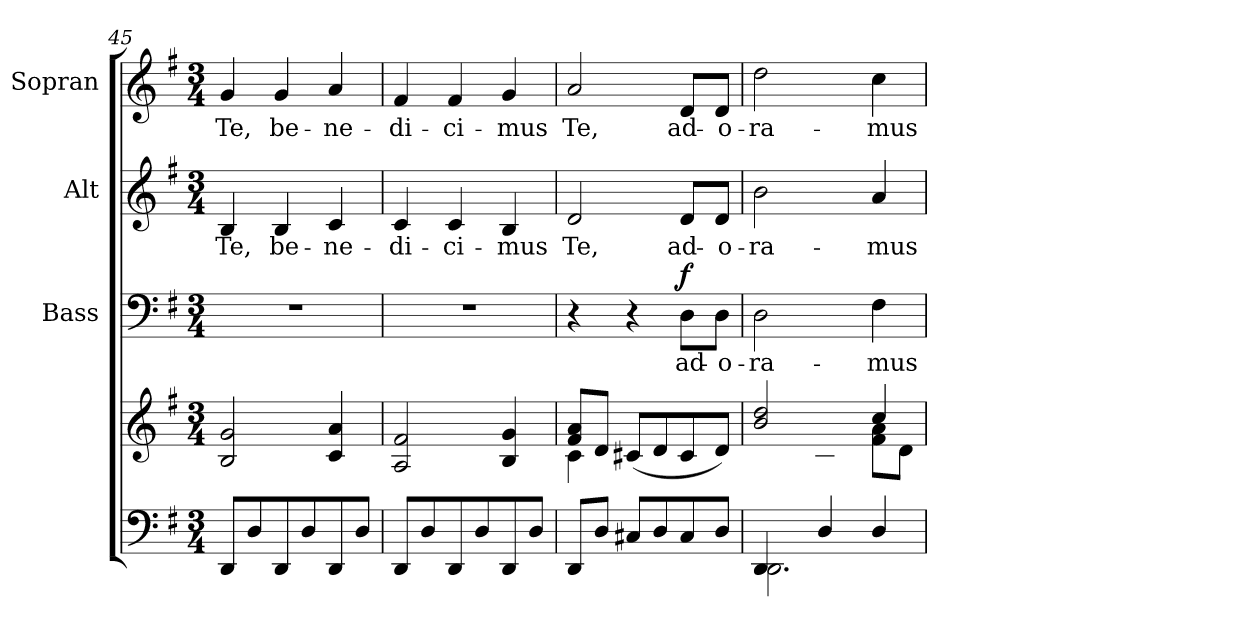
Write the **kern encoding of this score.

**kern	**kern	**kern	**text	**dynam	**kern	**text	**kern	**text
*part4	*part4	*part3	*part3	*part3	*part2	*part2	*part1	*part1
*staff5	*staff4	*staff3	*staff3	*staff3	*staff2	*staff2	*staff1	*staff1
*	*	*I"Bass	*	*	*I"Alt	*	*I"Sopran	*
*	*	*I'B.	*	*	*I'A.	*	*I'S.	*
*clefF4	*clefG2	*clefF4	*	*	*clefG2	*	*clefG2	*
*k[f#]	*k[f#]	*k[f#]	*	*	*k[f#]	*	*k[f#]	*
*G:	*G:	*G:	*	*	*G:	*	*G:	*
*M3/4	*M3/4	*M3/4	*	*	*M3/4	*	*M3/4	*
=45	=45	=45	=45	=45	=45	=45	=45	=45
!	!	!	!	!	!	!LO:LY:b	!	!LO:LY:b
8DD/L	2B/ 2g/	2.r	.	.	4B/	Te,	4g/	Te,
8D/	.	.	.	.	.	.	.	.
!	!	!	!	!	!	!LO:LY:b	!	!LO:LY:b
8DD/	.	.	.	.	4B/	be-	4g/	be-
8D/	.	.	.	.	.	.	.	.
!	!	!	!	!	!	!LO:LY:b	!	!LO:LY:b
8DD/	4c/ 4a/	.	.	.	4c/	-ne-	4a/	-ne-
8D/J	.	.	.	.	.	.	.	.
=46	=46	=46	=46	=46	=46	=46	=46	=46
!	!	!	!	!	!	!LO:LY:b	!	!LO:LY:b
8DD/L	2A/ 2f#/	2.r	.	.	4c/	-di-	4f#/	-di-
8D/	.	.	.	.	.	.	.	.
!	!	!	!	!	!	!LO:LY:b	!	!LO:LY:b
8DD/	.	.	.	.	4c/	-ci-	4f#/	-ci-
8D/	.	.	.	.	.	.	.	.
!	!	!	!	!	!	!LO:LY:b	!	!LO:LY:b
8DD/	4B/ 4g/	.	.	.	4B/	-mus	4g/	-mus
8D/J	.	.	.	.	.	.	.	.
=47	=47	=47	=47	=47	=47	=47	=47	=47
*	*^	*	*	*	*	*	*	*
!	!	!	!	!	!	!	!LO:LY:b	!	!LO:LY:b
8DD/L	8f#/ 8a/L	4c\	4r	.	.	2d/	Te,	2a/	Te,
8D/J	8d/J	.	.	.	.	.	.	.	.
8C#X/L	(<8c#X/L	2ryy	4r	.	.	.	.	.	.
8D/	8d/	.	.	.	.	.	.	.	.
!	!	!	!	!LO:LY:b	!LO:DY:a	!	!LO:LY:b	!	!LO:LY:b
8C#/	8c#/	.	8D\L	ad-	f	8d/L	ad-	8d/L	ad-
!	!	!	!	!LO:LY:b	!	!	!LO:LY:b	!	!LO:LY:b
8D/J	8d/J)	.	8D\J	-o-	.	8d/J	-o-	8d/J	-o-
=48	=48	=48	=48	=48	=48	=48	=48	=48	=48
*^	*	*	*	*	*	*	*	*	*
!	!	!	!	!	!LO:LY:b	!	!	!LO:LY:b	!	!LO:LY:b
4DD/	2.DD\	2b/ 2dd/	8b\Lyy	2D\	-ra-	.	2b\	-ra-	2dd\	-ra-
.	.	.	8d\	.	.	.	.	.	.	.
4D/	.	.	8c#X\	.	.	.	.	.	.	.
.	.	.	8d\J	.	.	.	.	.	.	.
!	!	!	!	!	!LO:LY:b	!	!	!LO:LY:b	!	!LO:LY:b
4D/	.	4cc/	8f#\ 8a\L	4F#\	-mus	.	4a/	-mus	4cc\	-mus
.	.	.	8d\J	.	.	.	.	.	.	.
*v	*v	*	*	*	*	*	*	*	*	*
*	*v	*v	*	*	*	*	*	*	*
=	=	=	=	=	=	=	=	=
*-	*-	*-	*-	*-	*-	*-	*-	*-
